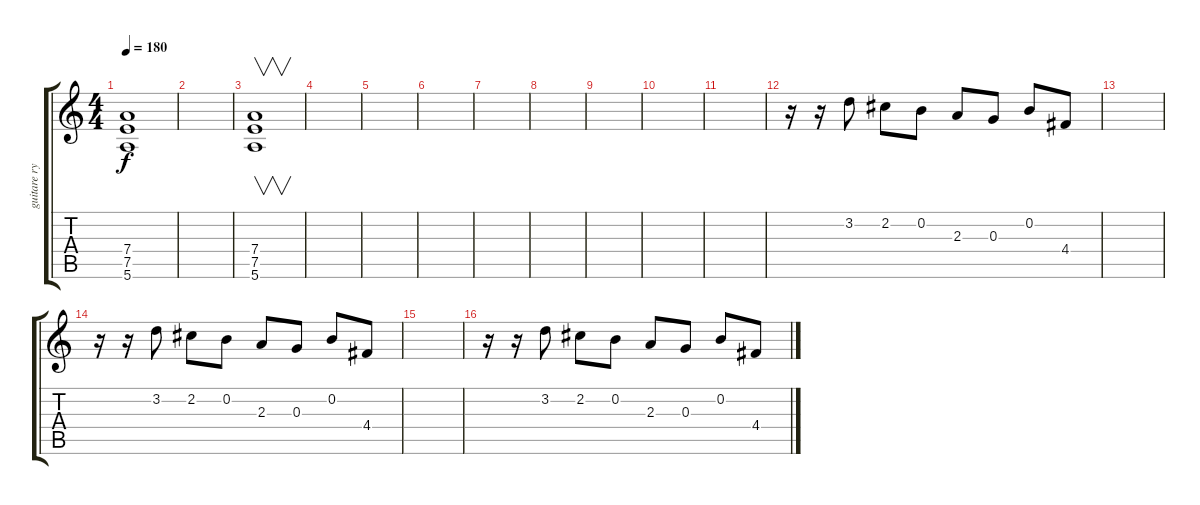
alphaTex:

\track ("guitare rythmique 2" "guitare ry") {instrument distortionguitar}
\staff {score tabs}
\tuning (E4 B3 G3 D3 A2 E2) {hide}
\ts (4 4)
\tempo 180
\clef g2
\ks c
(7.4 7.5 5.6).1{dy f} |
|
(7.4 7.5 5.6).1{v} |
|
|
|
|
|
|
|
|
r.16 r.16 3.2.8 2.2.8 0.2.8 2.3.8 0.3.8 0.2.8 4.4.8 |
|
r.16 r.16 3.2.8 2.2.8 0.2.8 2.3.8 0.3.8 0.2.8 4.4.8 |
|
r.16 r.16 3.2.8 2.2.8 0.2.8 2.3.8 0.3.8 0.2.8 4.4.8
